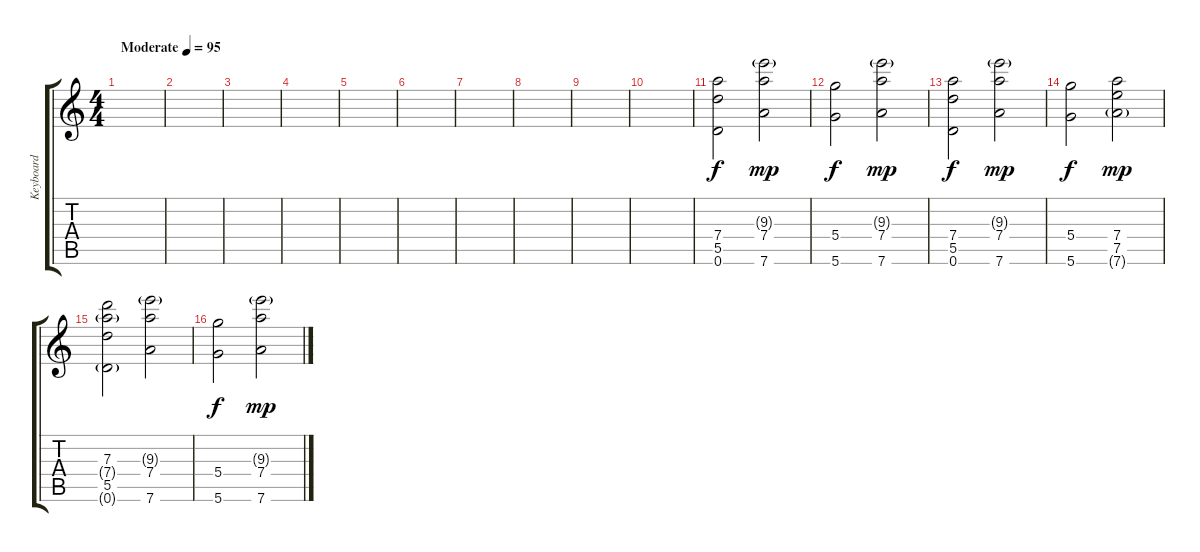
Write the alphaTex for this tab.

\track ("Keyboard" "Keyboard") {instrument acousticguitarsteel}
\staff {score tabs}
\tuning (E5 B4 G4 D4 A3 D3) {hide}
\ts (4 4)
\tempo (95 "Moderate")
\clef g2
\ks c
|
|
|
|
|
|
|
|
|
|
(7.4 5.5 0.6).2 (9.3{g} 7.4 7.6).2{dy mp} |
(5.4 5.6).2{dy f} (9.3{g} 7.4 7.6).2{dy mp} |
(7.4 5.5 0.6).2{dy f} (9.3{g} 7.4 7.6).2{dy mp} |
(5.4 5.6).2{dy f} (7.4 7.5 7.6{g}).2{dy mp} |
(7.3 7.4{g} 5.5 0.6{g}).2 (9.3{g} 7.4 7.6).2 |
(5.4 5.6).2{dy f} (9.3{g} 7.4 7.6).2{dy mp}
